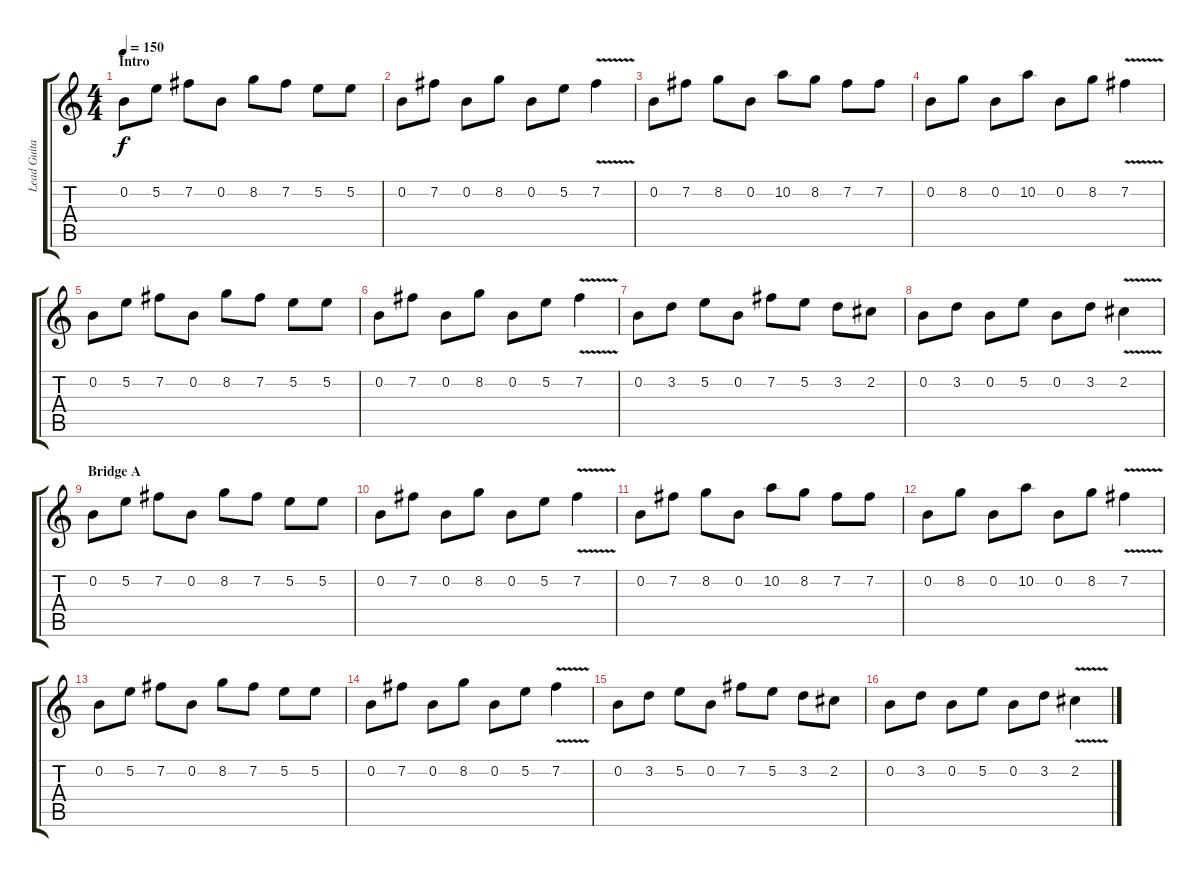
\track ("Lead Guitar" "Lead Guita") {instrument distortionguitar}
\staff {score tabs}
\tuning (E4 B3 G3 D3 A2 E2) {hide}
\ts (4 4)
\section ("" "Intro")
\tempo 150
\clef g2
\ks c
0.2.8{dy f instrument distortionguitar} 5.2.8 7.2.8 0.2.8 8.2.8 7.2.8 5.2.8 5.2.8 |
0.2.8 7.2.8 0.2.8 8.2.8 0.2.8 5.2.8 7.2{v}.4 |
0.2.8 7.2.8 8.2.8 0.2.8 10.2.8 8.2.8 7.2.8 7.2.8 |
0.2.8 8.2.8 0.2.8 10.2.8 0.2.8 8.2.8 7.2{v}.4 |
0.2.8 5.2.8 7.2.8 0.2.8 8.2.8 7.2.8 5.2.8 5.2.8 |
0.2.8 7.2.8 0.2.8 8.2.8 0.2.8 5.2.8 7.2{v}.4 |
0.2.8 3.2.8 5.2.8 0.2.8 7.2.8 5.2.8 3.2.8 2.2.8 |
0.2.8 3.2.8 0.2.8 5.2.8 0.2.8 3.2.8 2.2{v}.4 |
\section ("" "Bridge A")
0.2.8 5.2.8 7.2.8 0.2.8 8.2.8 7.2.8 5.2.8 5.2.8 |
0.2.8 7.2.8 0.2.8 8.2.8 0.2.8 5.2.8 7.2{v}.4 |
0.2.8 7.2.8 8.2.8 0.2.8 10.2.8 8.2.8 7.2.8 7.2.8 |
0.2.8 8.2.8 0.2.8 10.2.8 0.2.8 8.2.8 7.2{v}.4 |
0.2.8 5.2.8 7.2.8 0.2.8 8.2.8 7.2.8 5.2.8 5.2.8 |
0.2.8 7.2.8 0.2.8 8.2.8 0.2.8 5.2.8 7.2{v}.4 |
0.2.8 3.2.8 5.2.8 0.2.8 7.2.8 5.2.8 3.2.8 2.2.8 |
0.2.8 3.2.8 0.2.8 5.2.8 0.2.8 3.2.8 2.2{v}.4
